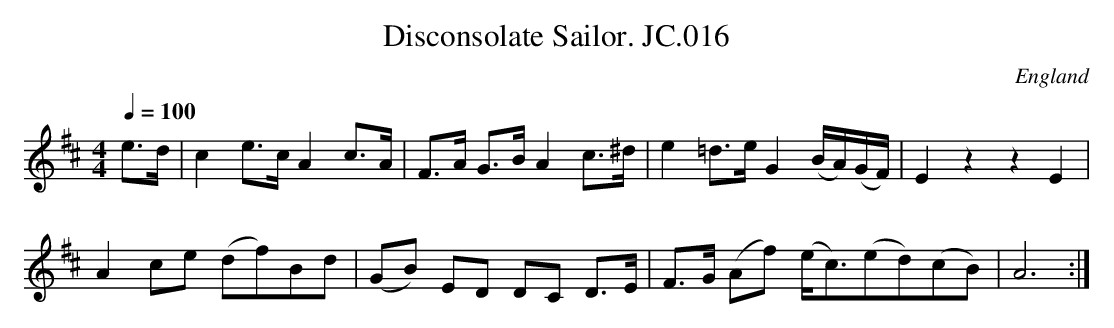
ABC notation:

X:1
T:Disconsolate Sailor. JC.016
L:1/16
M:4/4
O:England
Q:1/4=100
K:D
e3d|c4 e3c A4 c3A|F3A G3B A4 c3^d|\
e4=d3e G4 (BA)(GF)|E4z4 z4E4|!
A4 c2e2 (d2f2)B2d2|(G2B2) E2D2 D2C2 D3E|\
F3G (A2f2) (ec3)(e2d2)(c2B2)|A12:|
